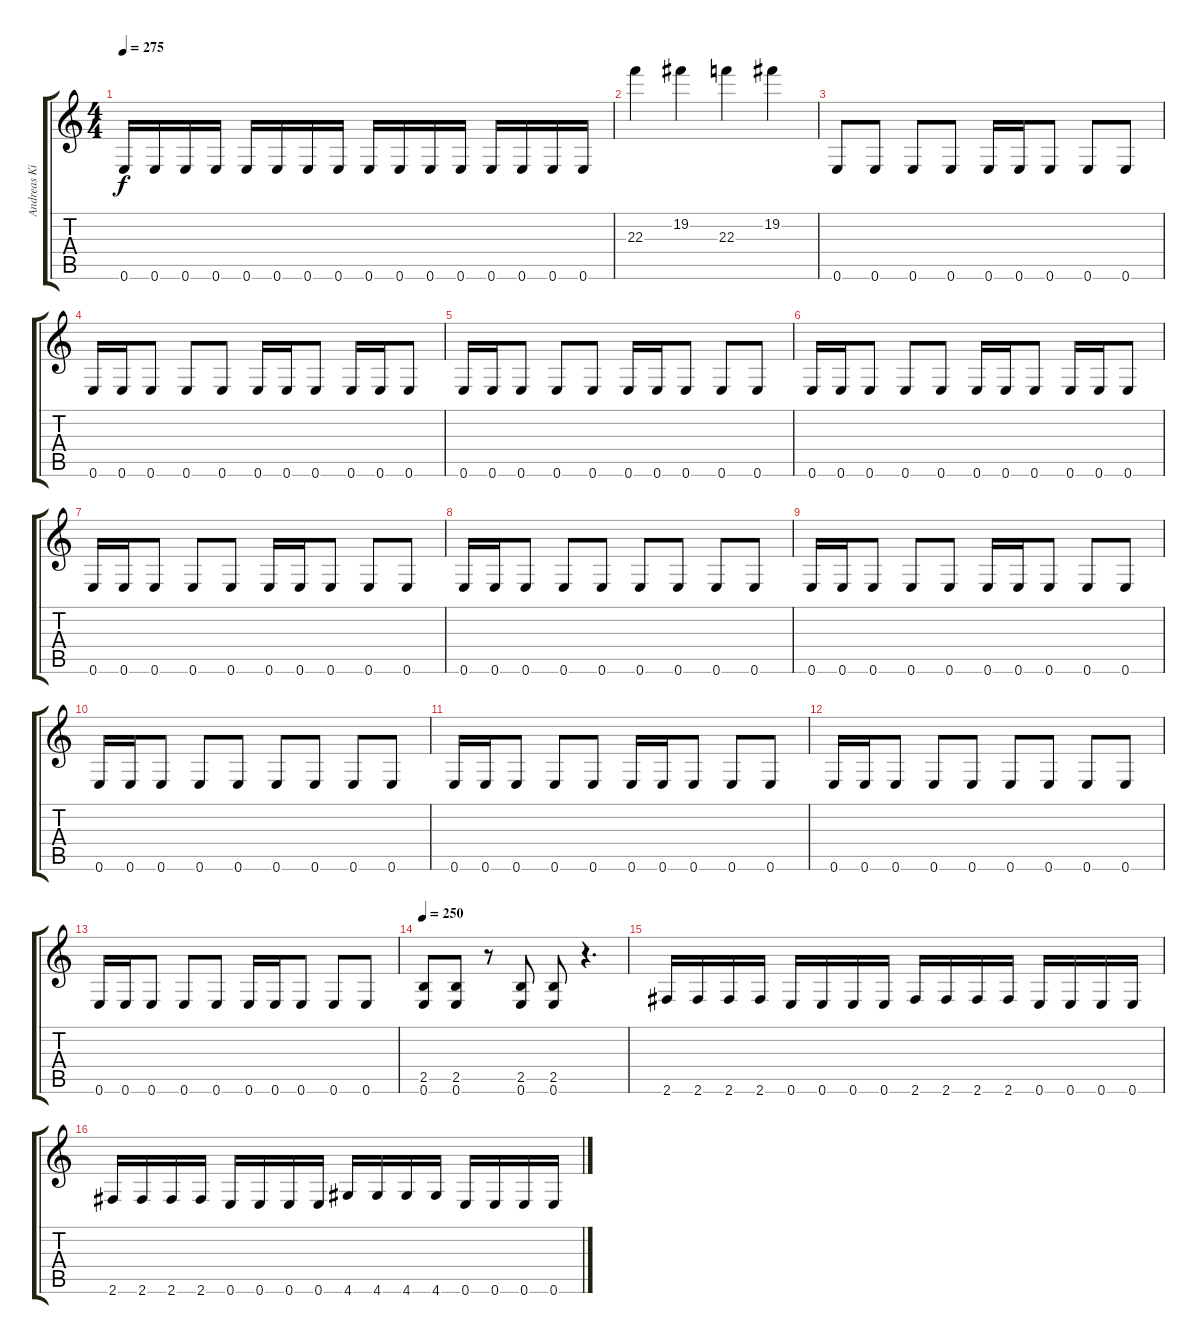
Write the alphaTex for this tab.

\track ("Andreas Kisser" "Andreas Ki") {instrument distortionguitar}
\staff {score tabs}
\tuning (E4 B3 G3 D3 A2 E2) {hide}
\ts (4 4)
\tempo 275
\clef g2
\ks c
0.6.16{dy f} 0.6.16 0.6.16 0.6.16 0.6.16 0.6.16 0.6.16 0.6.16 0.6.16 0.6.16 0.6.16 0.6.16 0.6.16 0.6.16 0.6.16 0.6.16 |
22.3.4 19.2.4 22.3.4 19.2.4 |
0.6.8 0.6.8 0.6.8 0.6.8 0.6.16 0.6.16 0.6.8 0.6.8 0.6.8 |
0.6.16 0.6.16 0.6.8 0.6.8 0.6.8 0.6.16 0.6.16 0.6.8 0.6.16 0.6.16 0.6.8 |
0.6.16 0.6.16 0.6.8 0.6.8 0.6.8 0.6.16 0.6.16 0.6.8 0.6.8 0.6.8 |
0.6.16 0.6.16 0.6.8 0.6.8 0.6.8 0.6.16 0.6.16 0.6.8 0.6.16 0.6.16 0.6.8 |
0.6.16 0.6.16 0.6.8 0.6.8 0.6.8 0.6.16 0.6.16 0.6.8 0.6.8 0.6.8 |
0.6.16 0.6.16 0.6.8 0.6.8 0.6.8 0.6.8 0.6.8 0.6.8 0.6.8 |
0.6.16 0.6.16 0.6.8 0.6.8 0.6.8 0.6.16 0.6.16 0.6.8 0.6.8 0.6.8 |
0.6.16 0.6.16 0.6.8 0.6.8 0.6.8 0.6.8 0.6.8 0.6.8 0.6.8 |
0.6.16 0.6.16 0.6.8 0.6.8 0.6.8 0.6.16 0.6.16 0.6.8 0.6.8 0.6.8 |
0.6.16 0.6.16 0.6.8 0.6.8 0.6.8 0.6.8 0.6.8 0.6.8 0.6.8 |
0.6.16 0.6.16 0.6.8 0.6.8 0.6.8 0.6.16 0.6.16 0.6.8 0.6.8 0.6.8 |
\tempo 250
(2.5 0.6).8 (2.5 0.6).8 r.8 (2.5 0.6).8 (2.5 0.6).8 r.4{d} |
2.6.16 2.6.16 2.6.16 2.6.16 0.6.16 0.6.16 0.6.16 0.6.16 2.6.16 2.6.16 2.6.16 2.6.16 0.6.16 0.6.16 0.6.16 0.6.16 |
2.6.16 2.6.16 2.6.16 2.6.16 0.6.16 0.6.16 0.6.16 0.6.16 4.6.16 4.6.16 4.6.16 4.6.16 0.6.16 0.6.16 0.6.16 0.6.16
